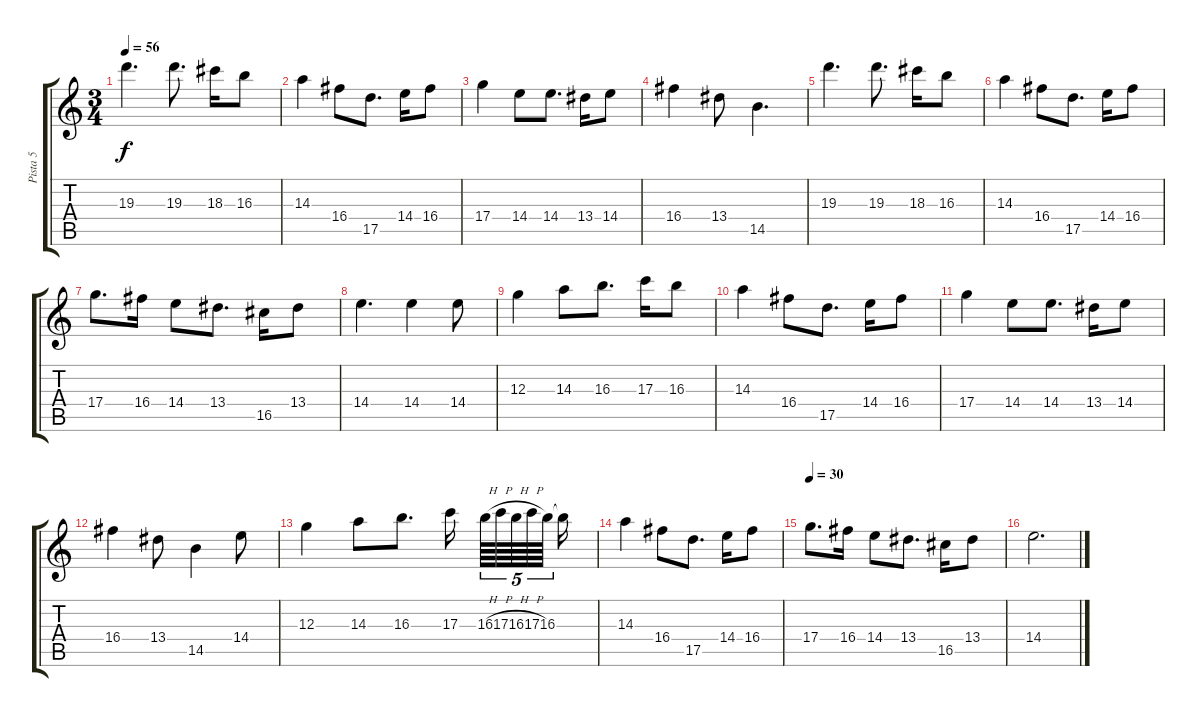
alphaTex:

\track ("Pista 5" "Pista 5") {instrument electricguitarjazz}
\staff {score tabs}
\tuning (E4 B3 G3 D3 A2 E2) {hide}
\ts (3 4)
\tempo 56
\clef g2
\ks c
19.3.4{d dy f} 19.3.8{d} 18.3.16 16.3.8 |
14.3.4 16.4.8 17.5.8{d} 14.4.16 16.4.8 |
17.4.4 14.4.8 14.4.8{d} 13.4.16 14.4.8 |
16.4.4 13.4.8 14.5.4{d} |
19.3.4{d} 19.3.8{d} 18.3.16 16.3.8 |
14.3.4 16.4.8 17.5.8{d} 14.4.16 16.4.8 |
17.4.8{d} 16.4.16 14.4.8 13.4.8{d} 16.5.16 13.4.8 |
14.4.4{d} 14.4.4 14.4.8 |
12.3.4 14.3.8 16.3.8{d} 17.3.16 16.3.8 |
14.3.4 16.4.8 17.5.8{d} 14.4.16 16.4.8 |
17.4.4 14.4.8 14.4.8{d} 13.4.16 14.4.8 |
16.4.4 13.4.8 14.5.4 14.4.8 |
12.3.4 14.3.8 16.3.8{d} 17.3.16{beam splitsecondary} 16.3{h}.64{tu (5 4)} 17.3{h}.64{tu (5 4)} 16.3{h}.64{tu (5 4)} 17.3{h}.64{tu (5 4)} 16.3.64{tu (5 4) beam splitsecondary} 16.3{t}.16 |
14.3.4 16.4.8 17.5.8{d} 14.4.16 16.4.8 |
\tempo 30
17.4.8{d} 16.4.16 14.4.8 13.4.8{d} 16.5.16 13.4.8 |
14.4.2{d}
